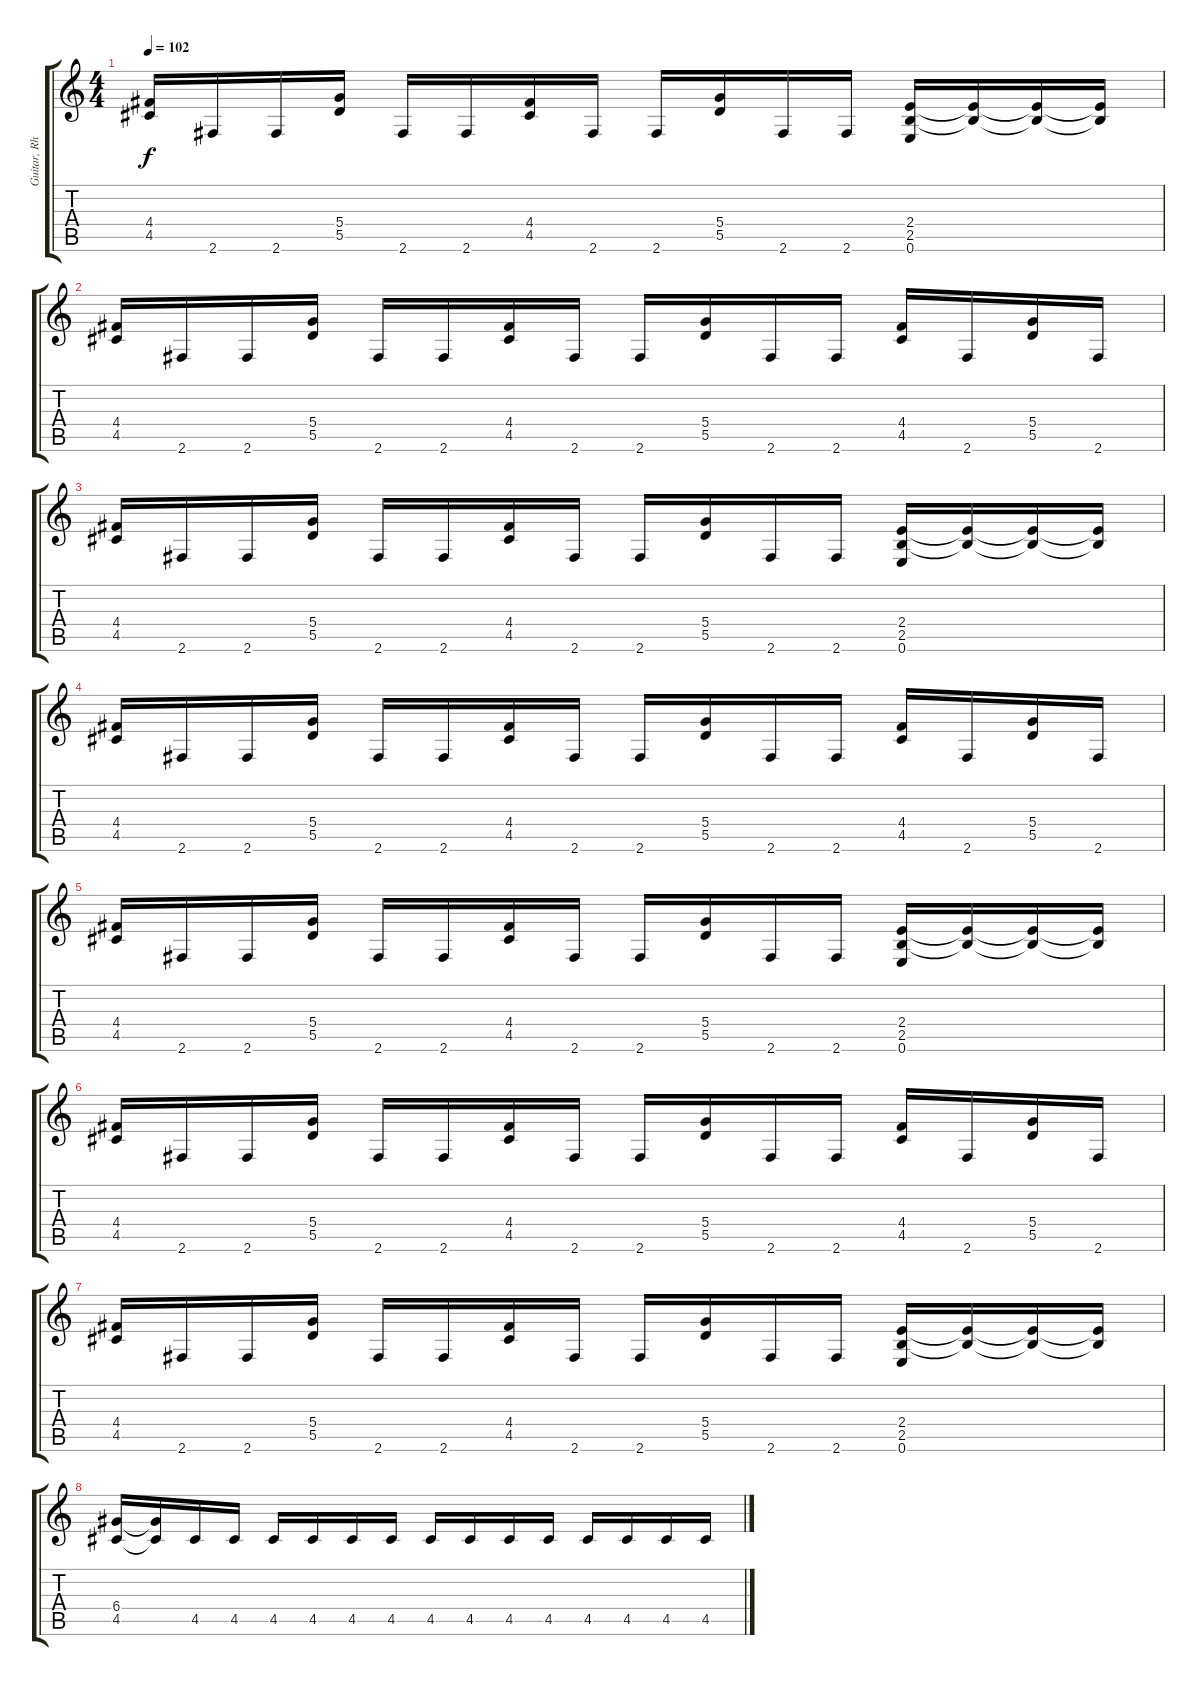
\track ("Guitar, Rhythm" "Guitar, Rh") {instrument distortionguitar}
\staff {score tabs}
\tuning (E4 B3 G3 D3 A2 E2) {hide}
\ts (4 4)
\tempo 102
\clef g2
\ks c
(4.4 4.5).16{dy f} 2.6.16 2.6.16 (5.4 5.5).16 2.6.16 2.6.16 (4.4 4.5).16 2.6.16 2.6.16 (5.4 5.5).16 2.6.16 2.6.16 (2.4 2.5 0.6).16 (2.4{t} 2.5{t}).16 (2.4{t} 2.5{t}).16 (2.4{t} 2.5{t}).16 |
(4.4 4.5).16 2.6.16 2.6.16 (5.4 5.5).16 2.6.16 2.6.16 (4.4 4.5).16 2.6.16 2.6.16 (5.4 5.5).16 2.6.16 2.6.16 (4.4 4.5).16 2.6.16 (5.4 5.5).16 2.6.16 |
(4.4 4.5).16 2.6.16 2.6.16 (5.4 5.5).16 2.6.16 2.6.16 (4.4 4.5).16 2.6.16 2.6.16 (5.4 5.5).16 2.6.16 2.6.16 (2.4 2.5 0.6).16 (2.4{t} 2.5{t}).16 (2.4{t} 2.5{t}).16 (2.4{t} 2.5{t}).16 |
(4.4 4.5).16 2.6.16 2.6.16 (5.4 5.5).16 2.6.16 2.6.16 (4.4 4.5).16 2.6.16 2.6.16 (5.4 5.5).16 2.6.16 2.6.16 (4.4 4.5).16 2.6.16 (5.4 5.5).16 2.6.16 |
(4.4 4.5).16 2.6.16 2.6.16 (5.4 5.5).16 2.6.16 2.6.16 (4.4 4.5).16 2.6.16 2.6.16 (5.4 5.5).16 2.6.16 2.6.16 (2.4 2.5 0.6).16 (2.4{t} 2.5{t}).16 (2.4{t} 2.5{t}).16 (2.4{t} 2.5{t}).16 |
(4.4 4.5).16 2.6.16 2.6.16 (5.4 5.5).16 2.6.16 2.6.16 (4.4 4.5).16 2.6.16 2.6.16 (5.4 5.5).16 2.6.16 2.6.16 (4.4 4.5).16 2.6.16 (5.4 5.5).16 2.6.16 |
(4.4 4.5).16 2.6.16 2.6.16 (5.4 5.5).16 2.6.16 2.6.16 (4.4 4.5).16 2.6.16 2.6.16 (5.4 5.5).16 2.6.16 2.6.16 (2.4 2.5 0.6).16 (2.4{t} 2.5{t}).16 (2.4{t} 2.5{t}).16 (2.4{t} 2.5{t}).16 |
(6.4 4.5).16 (6.4{t} 4.5{t}).16 4.5.16 4.5.16 4.5.16 4.5.16 4.5.16 4.5.16 4.5.16 4.5.16 4.5.16 4.5.16 4.5.16 4.5.16 4.5.16 4.5.16
